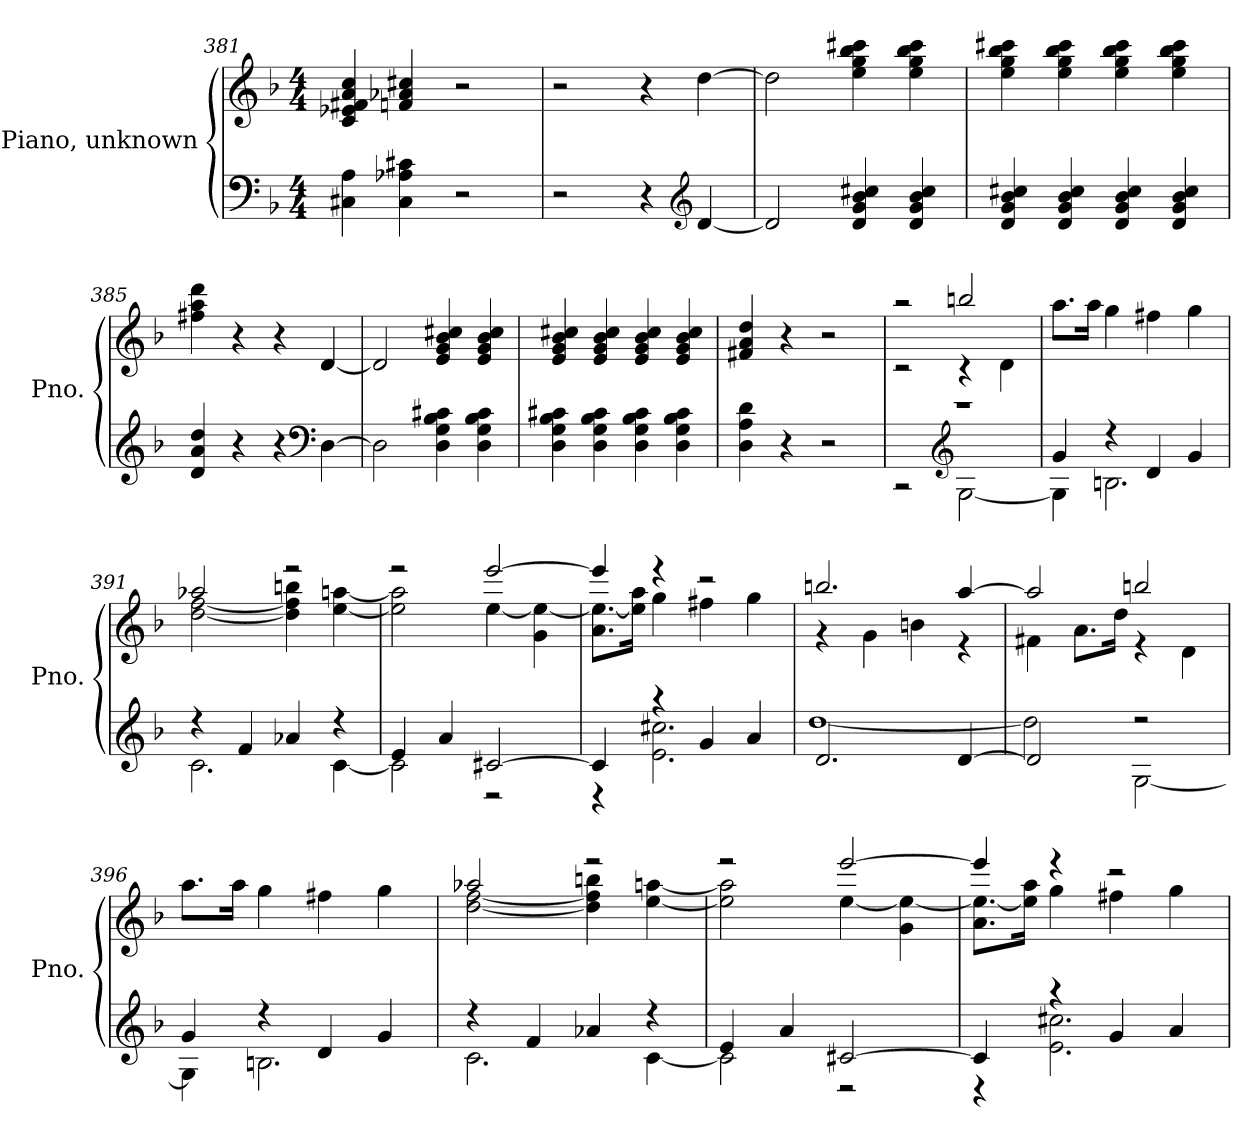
**kern	**kern
*part1	*part1
*staff2	*staff1
*I"Piano, unknown	*
*I'Pno.	*
*clefF4	*clefG2
*k[b-]	*k[b-]
*M4/4	*M4/4
=381	=381
4C#X\ 4A\	4c/ 4e-X/ 4f#X/ 4a/ 4cc/
4C#\ 4A-X\ 4c#X\	4fn/ 4a-X/ 4cc#X/
2r	2r
!!LO:PB:g=z
=382	=382
2r	2r
4r	4r
*clefG2	*
[4d/	[4dd\
=383	=383
2d/]	2dd\]
4d/ 4g/ 4b-/ 4cc#X/	4ee\ 4gg\ 4bb-\ 4ccc#X\
4d/ 4g/ 4b-/ 4cc#/	4ee\ 4gg\ 4bb-\ 4ccc#\
=384	=384
4d/ 4g/ 4b-/ 4cc#X/	4ee\ 4gg\ 4bb-\ 4ccc#X\
4d/ 4g/ 4b-/ 4cc#/	4ee\ 4gg\ 4bb-\ 4ccc#\
4d/ 4g/ 4b-/ 4cc#/	4ee\ 4gg\ 4bb-\ 4ccc#\
4d/ 4g/ 4b-/ 4cc#/	4ee\ 4gg\ 4bb-\ 4ccc#\
=385	=385
4d/ 4a/ 4dd/	4ff#X\ 4aa\ 4ddd\
4r	4r
4r	4r
*clefF4	*
[4D\	[4d/
=386	=386
2D\]	2d/]
4D\ 4G\ 4B-\ 4c#X\	4e/ 4g/ 4b-/ 4cc#X/
4D\ 4G\ 4B-\ 4c#\	4e/ 4g/ 4b-/ 4cc#/
!!LO:LB:g=z
=387	=387
4D\ 4G\ 4B-\ 4c#X\	4e/ 4g/ 4b-/ 4cc#X/
4D\ 4G\ 4B-\ 4c#\	4e/ 4g/ 4b-/ 4cc#/
4D\ 4G\ 4B-\ 4c#\	4e/ 4g/ 4b-/ 4cc#/
4D\ 4G\ 4B-\ 4c#\	4e/ 4g/ 4b-/ 4cc#/
=388	=388
4D\ 4A\ 4d\	4f#X/ 4a/ 4dd/
4r	4r
2r	2r
=389	=389
*^	*^
1r	2r	2r	2r
*clefG2	*	*	*
.	[2G\	2bbn/	4r
.	.	.	4d\
*	*	*v	*v
=390	=390	=390
4g/	4G\]	8.aa\L
.	.	16aa\Jk
4r	2.Bn\	4gg\
4d/	.	4ff#X\
4g/	.	4gg\
=391	=391	=391
*	*	*^
4r	2.c\	2aa-X/	[2dd\ [2ff\
4f/	.	.	.
4a-X/	.	2r	4dd\] 4ff\] 4bbn\
4r	[4c\	.	[4ee\ [4aan\
=392	=392	=392	=392
4e/	2c\]	2r	2ee\] 2aa\]
4a/	.	.	.
[2c#X/	2r	[2eee/	[4ee\
.	.	.	4g\ 4ee\_
!!LO:LB:g=z	!!
=393	=393	=393	=393
4c#/]	4r	4eee/]	8.a\ 8.ee\_L
.	.	.	16ee\] 16aa\Jk
4r	2.e\ 2.cc#X\	4r	4gg\
4g/	.	2r	4ff#X\
4a/	.	.	4gg\
=394	=394	=394	=394
2.d/	[1dd	2.bbn/	4r
.	.	.	4g\
.	.	.	4bn\
[4d/	.	[4aa/	4r
=395	=395	=395	=395
2d/]	2dd\]	2aa/]	4f#X\
.	.	.	8.a\L
.	.	.	16dd\Jk
2r	[2G\	2bbn/	4r
.	.	.	4d\
*	*	*v	*v
=396	=396	=396
4g/	4G\]	8.aa\L
.	.	16aa\Jk
4r	2.Bn\	4gg\
4d/	.	4ff#X\
4g/	.	4gg\
=397	=397	=397
*	*	*^
4r	2.c\	2aa-X/	[2dd\ [2ff\
4f/	.	.	.
4a-X/	.	2r	4dd\] 4ff\] 4bbn\
4r	[4c\	.	[4ee\ [4aan\
=398	=398	=398	=398
4e/	2c\]	2r	2ee\] 2aa\]
4a/	.	.	.
[2c#X/	2r	[2eee/	[4ee\
.	.	.	4g\ 4ee\_
!!LO:LB:g=z	!!
=399	=399	=399	=399
4c#/]	4r	4eee/]	8.a\ 8.ee\_L
.	.	.	16ee\] 16aa\Jk
4r	2.e\ 2.cc#X\	4r	4gg\
4g/	.	2r	4ff#X\
4a/	.	.	4gg\
*v	*v	*	*
*	*v	*v
=	=
*-	*-
